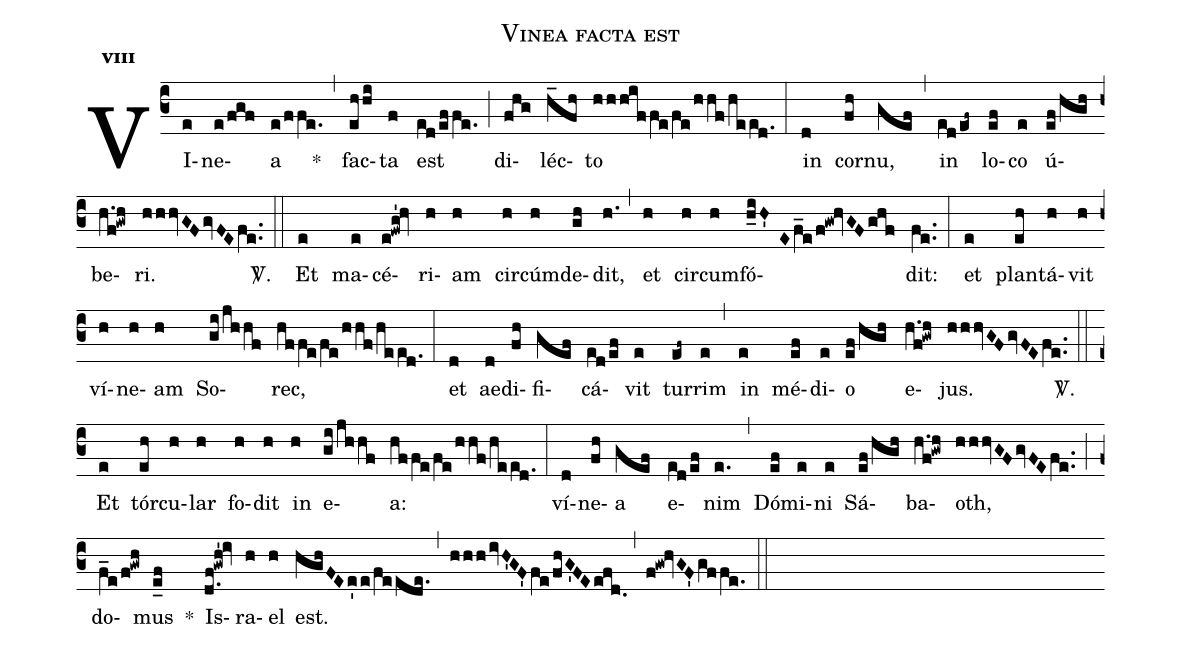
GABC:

name:Vinea facta est;
mode:8;
%%
(c3) VI(e)ne(e/fgf)a(e/ffe.) *(,) fac(ehhi)ta(f) est(ed/effe.) (;) di(fhg)léc(h_fh)to(hhhiffe/fe/hhf/heed.) (:) in(d) cor(fh)nu,(gef) (,) in(ed/ef~) lo(ef)co(e) ú(ef/hgh)be(h.f!gwh)ri.(hhhvGF/gvFE/fe..) <sp>V/</sp>.(::) Et(e) ma(e)cé(e!fwg'!hv)ri(h)am(h) cir(h)cúm(h)de(gh)dit,(h.) (,) et(h) cir(h)cum(h)fó(h_iH'E/f_e/f!gw!hvGF/ghf)dit:(fe..) (:) et(e) plan(eh)tá(h)vit(h) ví(h)ne(h)am(h) So(gi/jhhf)rec,(hffe/fe/hhf/heed.) (:) et(d) ae(d)di(fh)fi(gef)cá(ed/ef)vit(e) tur(ef~)rim(e) (,) in(e) mé(ef)di(e)o(ef/hgh) e(h.f!gwh)jus.(hhhvGF/gvFE/fe..) <sp>V/</sp>.(::) Et(e) tór(eh)cu(h)lar(h) fo(h)dit(h) in(h) e(gi/jhhf)a:(hffe/fe/hhf/heed.) (:) ví(d)ne(fh)a(gef) e(ed/ef)nim(e.) (,) Dó(ef)mi(e)ni(e) Sá(ef/hgh)ba(h.f!gwh)oth,(hhhvGF/gvFE/fe..) (;) do(f_e/f!gwh)mus(e_f) *() Is(d.f!gwh'!iv)ra(h)el(h) est.(hghFEe'e/feede.) (,) (hhhivH'GF'fe/fhG'FEefd.) (,) (f!gw!hvGF'/gffe.) (::)
